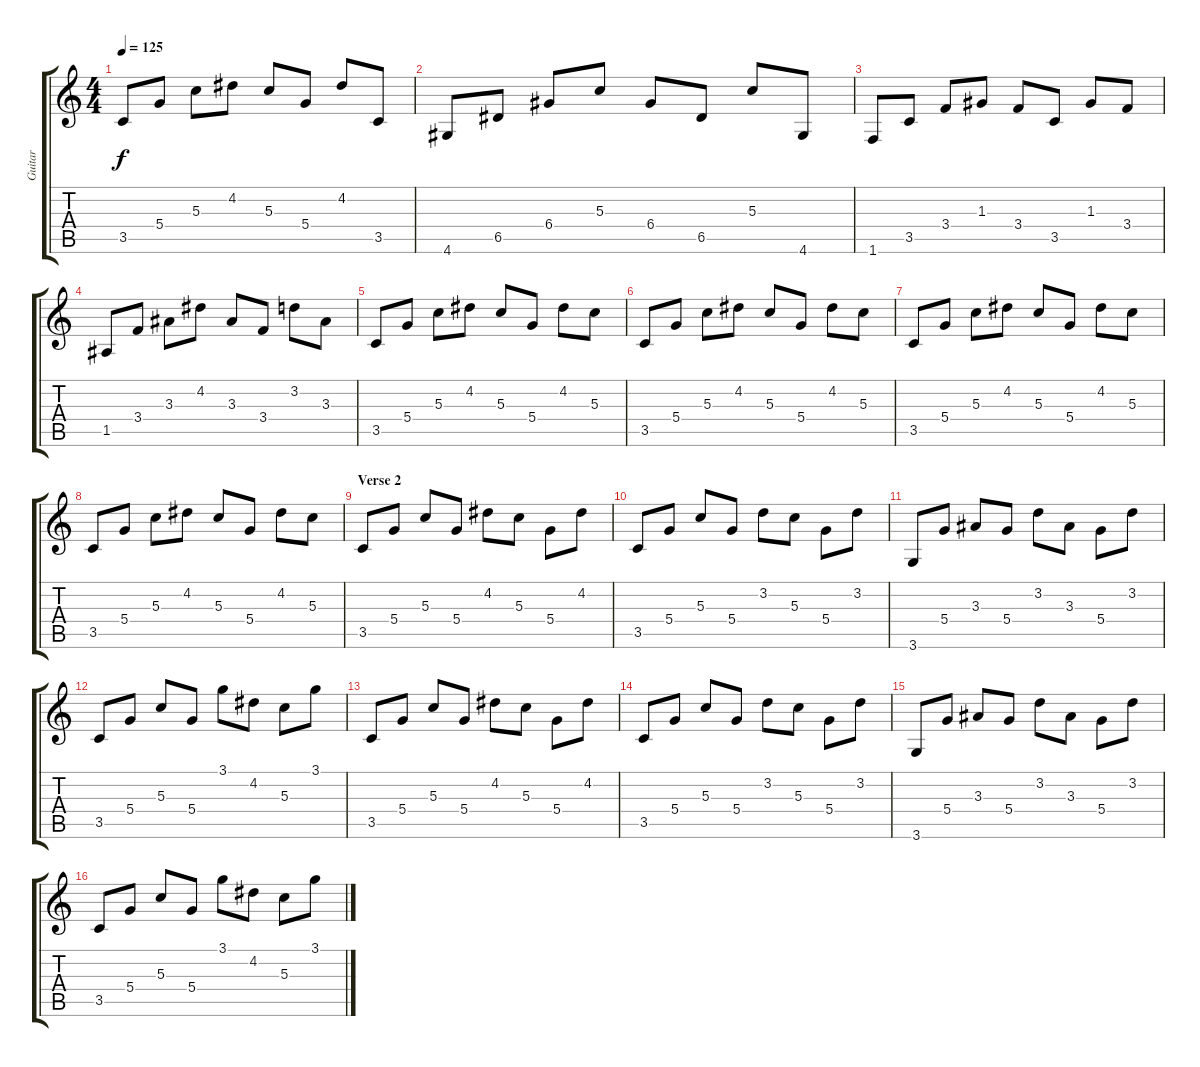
\track ("Guitar" "Guitar") {instrument overdrivenguitar}
\staff {score tabs}
\tuning (E4 B3 G3 D3 A2 E2) {hide}
\ts (4 4)
\tempo 125
\clef g2
\ks c
3.5.8{dy f} 5.4.8 5.3.8 4.2.8 5.3.8 5.4.8 4.2.8 3.5.8 |
4.6.8 6.5.8 6.4.8 5.3.8 6.4.8 6.5.8 5.3.8 4.6.8 |
1.6.8 3.5.8 3.4.8 1.3.8 3.4.8 3.5.8 1.3.8 3.4.8 |
1.5.8 3.4.8 3.3.8 4.2.8 3.3.8 3.4.8 3.2.8 3.3.8 |
3.5.8 5.4.8 5.3.8 4.2.8 5.3.8 5.4.8 4.2.8 5.3.8 |
3.5.8 5.4.8 5.3.8 4.2.8 5.3.8 5.4.8 4.2.8 5.3.8 |
3.5.8 5.4.8 5.3.8 4.2.8 5.3.8 5.4.8 4.2.8 5.3.8 |
3.5.8 5.4.8 5.3.8 4.2.8 5.3.8 5.4.8 4.2.8 5.3.8 |
\section ("" "Verse 2")
3.5.8 5.4.8 5.3.8 5.4.8 4.2.8 5.3.8 5.4.8 4.2.8 |
3.5.8 5.4.8 5.3.8 5.4.8 3.2.8 5.3.8 5.4.8 3.2.8 |
3.6.8 5.4.8 3.3.8 5.4.8 3.2.8 3.3.8 5.4.8 3.2.8 |
3.5.8 5.4.8 5.3.8 5.4.8 3.1.8 4.2.8 5.3.8 3.1.8 |
3.5.8 5.4.8 5.3.8 5.4.8 4.2.8 5.3.8 5.4.8 4.2.8 |
3.5.8 5.4.8 5.3.8 5.4.8 3.2.8 5.3.8 5.4.8 3.2.8 |
3.6.8 5.4.8 3.3.8 5.4.8 3.2.8 3.3.8 5.4.8 3.2.8 |
3.5.8 5.4.8 5.3.8 5.4.8 3.1.8 4.2.8 5.3.8 3.1.8
